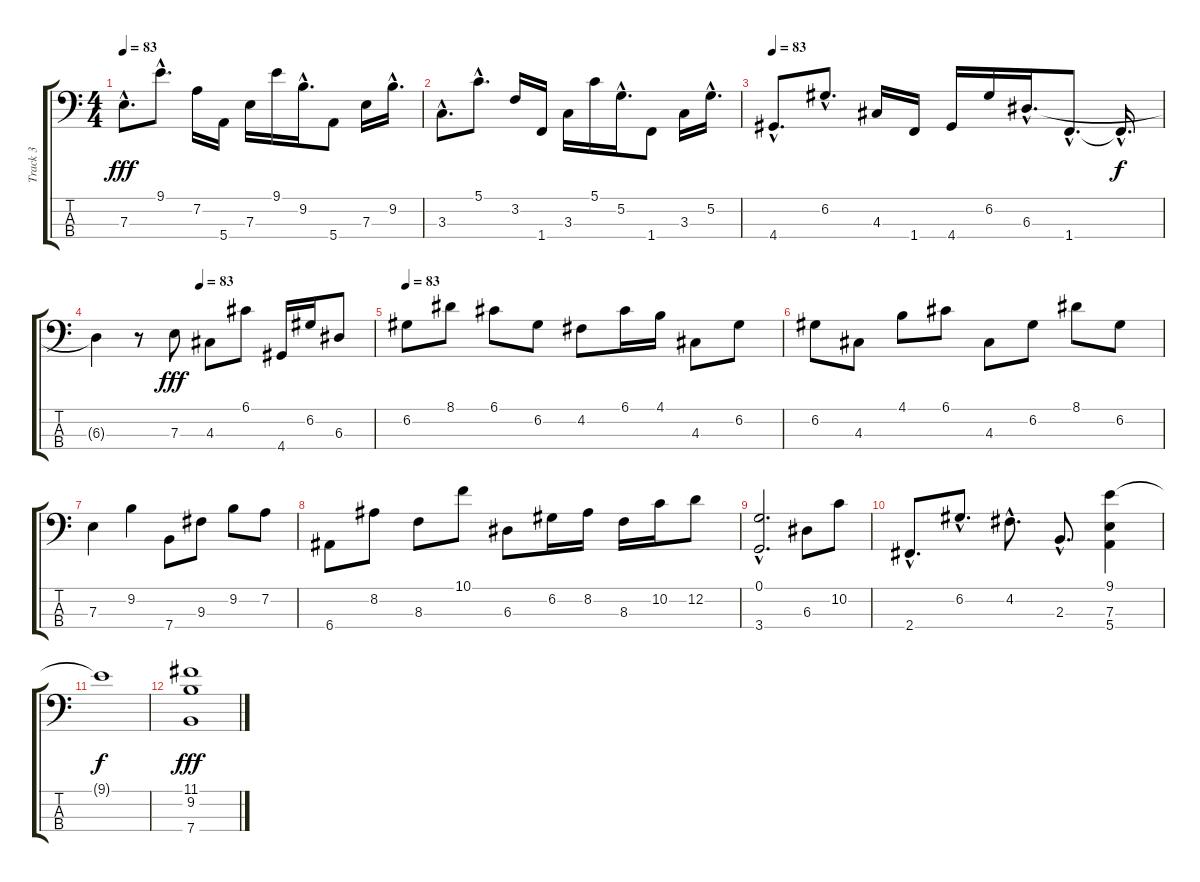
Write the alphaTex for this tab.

\track ("Track 3" "Track 3") {instrument fretlessbass}
\staff {score tabs}
\tuning (G2 D2 A1 E1) {hide}
\ts (4 4)
\tempo 83
\clef f4
\ks c
7.3{hac}.8{d dy fff} 9.1{hac}.8{d} 7.2.16 5.4.16 7.3.16 9.1.16 9.2{hac}.16{d} 5.4.8 7.3.16 9.2{hac}.16{d} |
3.3{hac}.8{d} 5.1{hac}.8{d} 3.2.16 1.4.16 3.3.16 5.1.16 5.2{hac}.16{d} 1.4.8 3.3.16 5.2{hac}.16{d} |
\tempo 83
4.4{hac}.8{d} 6.2{hac}.8{d} 4.3.16 1.4.16 4.4.16 6.2.16 6.3{hac}.16{d} 1.4{hac}.8{d} 1.4{hac t}.16{d dy f} |
\tempo (83 0.375)
6.3{t}.4 r.8{volume 16 instrument pad7halo} 7.3.8{dy fff} 4.3.8 6.1.8 4.4.16 6.2.16 6.3.8 |
\tempo 83
6.2.8 8.1.8 6.1.8 6.2.8 4.2.8 6.1.16 4.1.16 4.3.8 6.2.8 |
6.2.8 4.3.8 4.1.8 6.1.8 4.3.8 6.2.8 8.1.8 6.2.8 |
7.3.4 9.2.4 7.4.8 9.3.8 9.2.8 7.2.8 |
6.4.8 8.2.8 8.3.8 10.1.8 6.3.8 6.2.16 8.2.16 8.3.16 10.2.16 12.2.8 |
(0.1{hac} 3.4{hac}).2{d} 6.3.8 10.2.8 |
2.4{hac}.8{d} 6.2{hac}.8{d} 4.2{hac}.8{d} 2.3{hac}.8{d} (9.1 7.3 5.4).4 |
9.1{t}.1{dy f} |
(11.1 9.2 7.4).1{dy fff}
